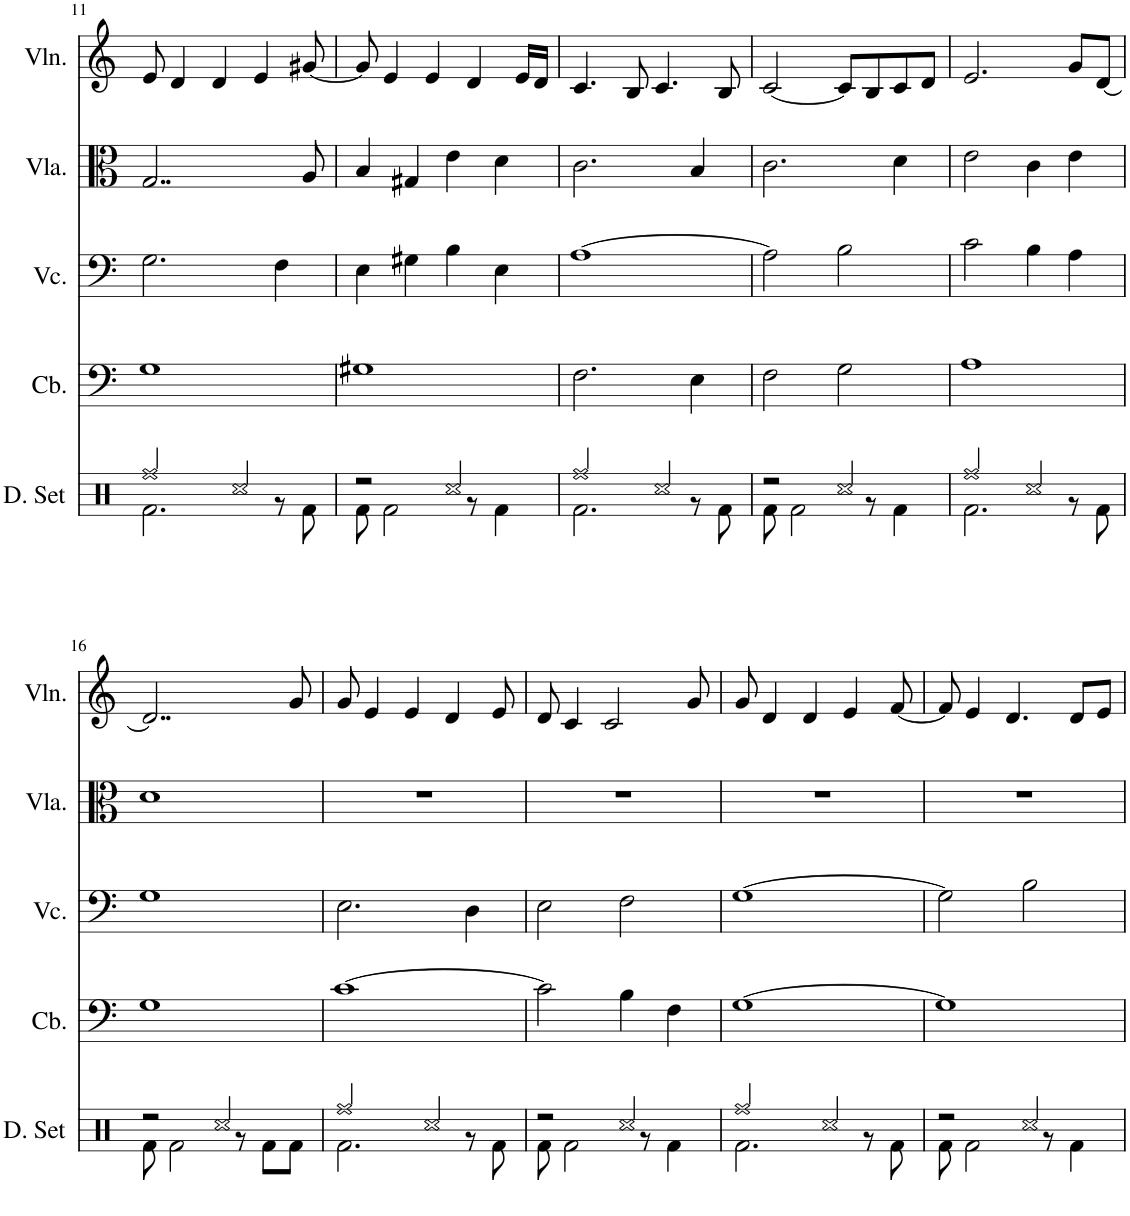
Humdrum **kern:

**kern	**kern	**kern	**kern	**kern
*part5	*part4	*part3	*part2	*part1
*staff5	*staff4	*staff3	*staff2	*staff1
*I"Drumset	*I"Contrabass	*I"Violoncello	*I"Viola	*I"Violin
*I'D. Set	*I'Cb.	*I'Vc.	*I'Vla.	*I'Vln.
!!LO:PB:g=z
*clefX	*clefF4	*clefF4	*clefC3	*clefG2
*	*Trd7c12	*	*	*
*k[]	*k[]	*k[]	*k[]	*k[]
*M4/4	*M4/4	*M4/4	*M4/4	*M4/4
=11	=11	=11	=11	=11
*^	*	*	*	*
2Rff/	2.Rf\	1G	2.G\	2..G/	8e/
.	.	.	.	.	4d/
.	.	.	.	.	4d/
2Rcc/	.	.	.	.	.
.	.	.	.	.	4e/
.	8r	.	4F\	.	.
.	8Rf\	.	.	8A/	[8g#X/
=12	=12	=12	=12	=12	=12
2r	8Rf\	1G#X	4E\	4B/	8g#/]
.	2Rf\	.	.	.	4e/
.	.	.	4G#X\	4G#X/	.
.	.	.	.	.	4e/
2Rcc/	.	.	4B\	4e\	.
.	8r	.	.	.	4d/
.	4Rf\	.	4E\	4d\	.
.	.	.	.	.	16e/LL
.	.	.	.	.	16d/JJ
=13	=13	=13	=13	=13	=13
2Rff/	2.Rf\	2.F\	[1A	2.c\	4.c/
.	.	.	.	.	8B/
2Rcc/	.	.	.	.	4.c/
.	8r	4E\	.	4B/	.
.	8Rf\	.	.	.	8B/
=14	=14	=14	=14	=14	=14
2r	8Rf\	2F\	2A\]	2.c\	[2c/
.	2Rf\	.	.	.	.
2Rcc/	.	2G\	2B\	.	8c/L]
.	8r	.	.	.	8B/
.	4Rf\	.	.	4d\	8c/
.	.	.	.	.	8d/J
=15	=15	=15	=15	=15	=15
2Rff/	2.Rf\	1A	2c\	2e\	2.e/
2Rcc/	.	.	4B\	4c\	.
.	8r	.	4A\	4e\	8g/L
.	8Rf\	.	.	.	[8d/J
!!LO:LB:g=z
=16	=16	=16	=16	=16	=16
2r	8Rf\	1G	1G	1d	2..d/]
.	2Rf\	.	.	.	.
2Rcc/	.	.	.	.	.
.	8r	.	.	.	.
.	8Rf\L	.	.	.	.
.	8Rf\J	.	.	.	8g/
=17	=17	=17	=17	=17	=17
2Rff/	2.Rf\	[1c	2.E\	1r	8g/
.	.	.	.	.	4e/
.	.	.	.	.	4e/
2Rcc/	.	.	.	.	.
.	.	.	.	.	4d/
.	8r	.	4D\	.	.
.	8Rf\	.	.	.	8e/
=18	=18	=18	=18	=18	=18
2r	8Rf\	2c\]	2E\	1r	8d/
.	2Rf\	.	.	.	4c/
.	.	.	.	.	2c/
2Rcc/	.	4B\	2F\	.	.
.	8r	.	.	.	.
.	4Rf\	4F\	.	.	.
.	.	.	.	.	8g/
=19	=19	=19	=19	=19	=19
2Rff/	2.Rf\	[1G	[1G	1r	8g/
.	.	.	.	.	4d/
.	.	.	.	.	4d/
2Rcc/	.	.	.	.	.
.	.	.	.	.	4e/
.	8r	.	.	.	.
.	8Rf\	.	.	.	[8f/
=20	=20	=20	=20	=20	=20
2r	8Rf\	1G]	2G\]	1r	8f/]
.	2Rf\	.	.	.	4e/
.	.	.	.	.	4.d/
2Rcc/	.	.	2B\	.	.
.	8r	.	.	.	.
.	4Rf\	.	.	.	8d/L
.	.	.	.	.	8e/J
*v	*v	*	*	*	*
=	=	=	=	=
*-	*-	*-	*-	*-
